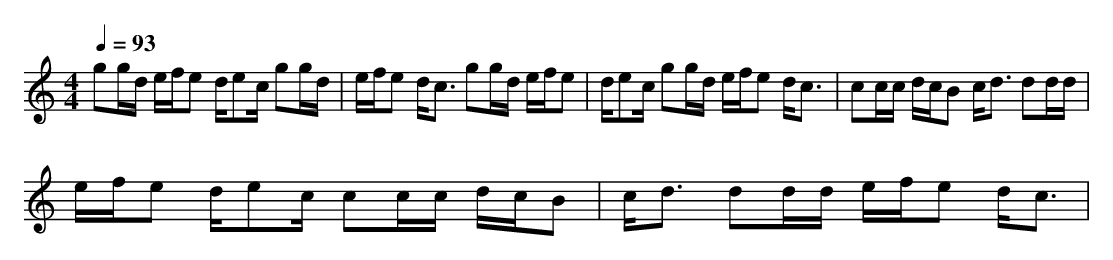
X:1
T:
M: 4/4
L: 1/8
Q:1/4=93
K:C % 0 sharps
gg/2d/2 e/2f/2e d/2ec/2 gg/2d/2|e/2f/2e d<c gg/2d/2 e/2f/2e|d/2ec/2 gg/2d/2 e/2f/2e d<c|cc/2c/2 d/2c/2B c<d dd/2d/2|
e/2f/2e d/2ec/2 cc/2c/2 d/2c/2B|c<d dd/2d/2 e/2f/2e d<c|
